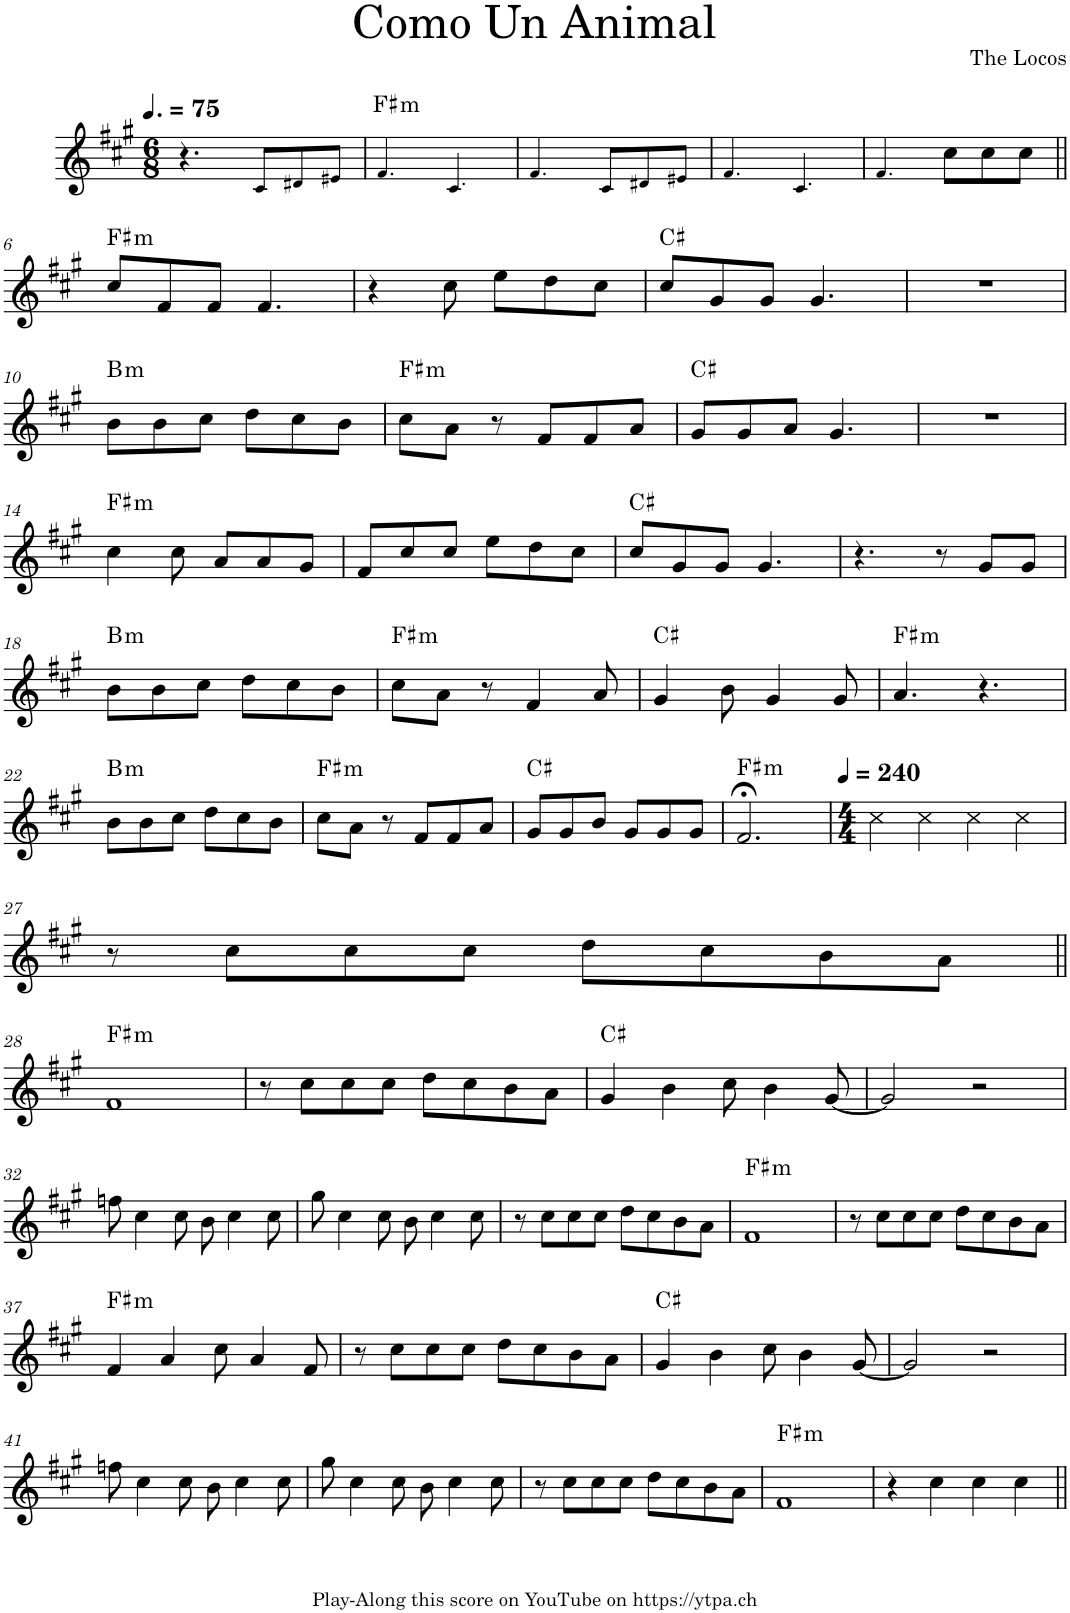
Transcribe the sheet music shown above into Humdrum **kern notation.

**kern	**harte
*part1	*part1
*staff1	*
*I"Piano	*
*I'Pno.	*
*clefG2	*
*k[f#c#g#]	*
*M6/8	*
*MM113	*
=1	=1
4.r	.
8c#!/L	.
8d#X!/	.
8e#X!/J	.
=2	=2
!	!LO:H:kt=m
4.f#!/	F#:min
4.c#!/	.
=3	=3
4.f#!/	.
8c#!/L	.
8d#X!/	.
8e#X!/J	.
=4	=4
4.f#!/	.
4.c#!/	.
=5	=5
4.f#!/	.
8cc#\L	.
8cc#\	.
8cc#\J	.
!!LO:LB:g=z
=6||	=6||
!	!LO:H:kt=m
8cc#/L	F#:min
8f#/	.
8f#/J	.
4.f#/	.
=7	=7
4r	.
8cc#\	.
8ee\L	.
8dd\	.
8cc#\J	.
=8	=8
8cc#/L	C#:maj
8g#/	.
8g#/J	.
4.g#/	.
=9	=9
2.r	.
!!LO:LB:g=z
=10	=10
!	!LO:H:kt=m
8b\L	B:min
8b\	.
8cc#\J	.
8dd\L	.
8cc#\	.
8b\J	.
=11	=11
!	!LO:H:kt=m
8cc#\L	F#:min
8a\J	.
8r	.
8f#/L	.
8f#/	.
8a/J	.
=12	=12
8g#/L	C#:maj
8g#/	.
8a/J	.
4.g#/	.
=13	=13
2.r	.
!!LO:LB:g=z
=14	=14
!	!LO:H:kt=m
4cc#\	F#:min
8cc#\	.
8a/L	.
8a/	.
8g#/J	.
=15	=15
8f#/L	.
8cc#/	.
8cc#/J	.
8ee\L	.
8dd\	.
8cc#\J	.
=16	=16
8cc#/L	C#:maj
8g#/	.
8g#/J	.
4.g#/	.
=17	=17
4.r	.
8r	.
8g#/L	.
8g#/J	.
!!LO:LB:g=z
=18	=18
!	!LO:H:kt=m
8b\L	B:min
8b\	.
8cc#\J	.
8dd\L	.
8cc#\	.
8b\J	.
=19	=19
!	!LO:H:kt=m
8cc#\L	F#:min
8a\J	.
8r	.
4f#/	.
8a/	.
=20	=20
4g#/	C#:maj
8b\	.
4g#/	.
8g#/	.
=21	=21
!	!LO:H:kt=m
4.a/	F#:min
4.r	.
!!LO:LB:g=z
=22	=22
!	!LO:H:kt=m
8b\L	B:min
8b\	.
8cc#\J	.
8dd\L	.
8cc#\	.
8b\J	.
=23	=23
!	!LO:H:kt=m
8cc#\L	F#:min
8a\J	.
8r	.
8f#/L	.
8f#/	.
8a/J	.
=24	=24
8g#/L	C#:maj
8g#/	.
8b/J	.
8g#/L	.
8g#/	.
8g#/J	.
=25	=25
!	!LO:H:kt=m
2.f#;</	F#:min
=26	=26
*M4/4	*
*MM240	*
4cc#\	.
4cc#\	.
4cc#\	.
4cc#\	.
!!LO:LB:g=z
=27	=27
8r	.
8cc#\L	.
8cc#\	.
8cc#\J	.
8dd\L	.
8cc#\	.
8b\	.
8a\J	.
!!LO:LB:g=z
=28||	=28||
!	!LO:H:kt=m
1f#	F#:min
=29	=29
8r	.
8cc#\L	.
8cc#\	.
8cc#\J	.
8dd\L	.
8cc#\	.
8b\	.
8a\J	.
=30	=30
4g#/	C#:maj
4b\	.
8cc#\	.
4b\	.
[8g#/	.
=31	=31
2g#/]	.
2r	.
!!LO:LB:g=z
=32	=32
8ffn\	.
4cc#\	.
8cc#\	.
8b\	.
4cc#\	.
8cc#\	.
=33	=33
8gg#\	.
4cc#\	.
8cc#\	.
8b\	.
4cc#\	.
8cc#\	.
=34	=34
8r	.
8cc#\L	.
8cc#\	.
8cc#\J	.
8dd\L	.
8cc#\	.
8b\	.
8a\J	.
=35	=35
!	!LO:H:kt=m
1f#	F#:min
=36	=36
8r	.
8cc#\L	.
8cc#\	.
8cc#\J	.
8dd\L	.
8cc#\	.
8b\	.
8a\J	.
!!LO:LB:g=z
=37	=37
!	!LO:H:kt=m
4f#/	F#:min
4a/	.
8cc#\	.
4a/	.
8f#/	.
=38	=38
8r	.
8cc#\L	.
8cc#\	.
8cc#\J	.
8dd\L	.
8cc#\	.
8b\	.
8a\J	.
=39	=39
4g#/	C#:maj
4b\	.
8cc#\	.
4b\	.
[8g#/	.
=40	=40
2g#/]	.
2r	.
!!LO:LB:g=z
=41	=41
8ffn\	.
4cc#\	.
8cc#\	.
8b\	.
4cc#\	.
8cc#\	.
=42	=42
8gg#\	.
4cc#\	.
8cc#\	.
8b\	.
4cc#\	.
8cc#\	.
=43	=43
8r	.
8cc#\L	.
8cc#\	.
8cc#\J	.
8dd\L	.
8cc#\	.
8b\	.
8a\J	.
=44	=44
!	!LO:H:kt=m
1f#	F#:min
=45	=45
4r	.
4cc#\	.
4cc#\	.
4cc#\	.
=||	=||
*-	*-
